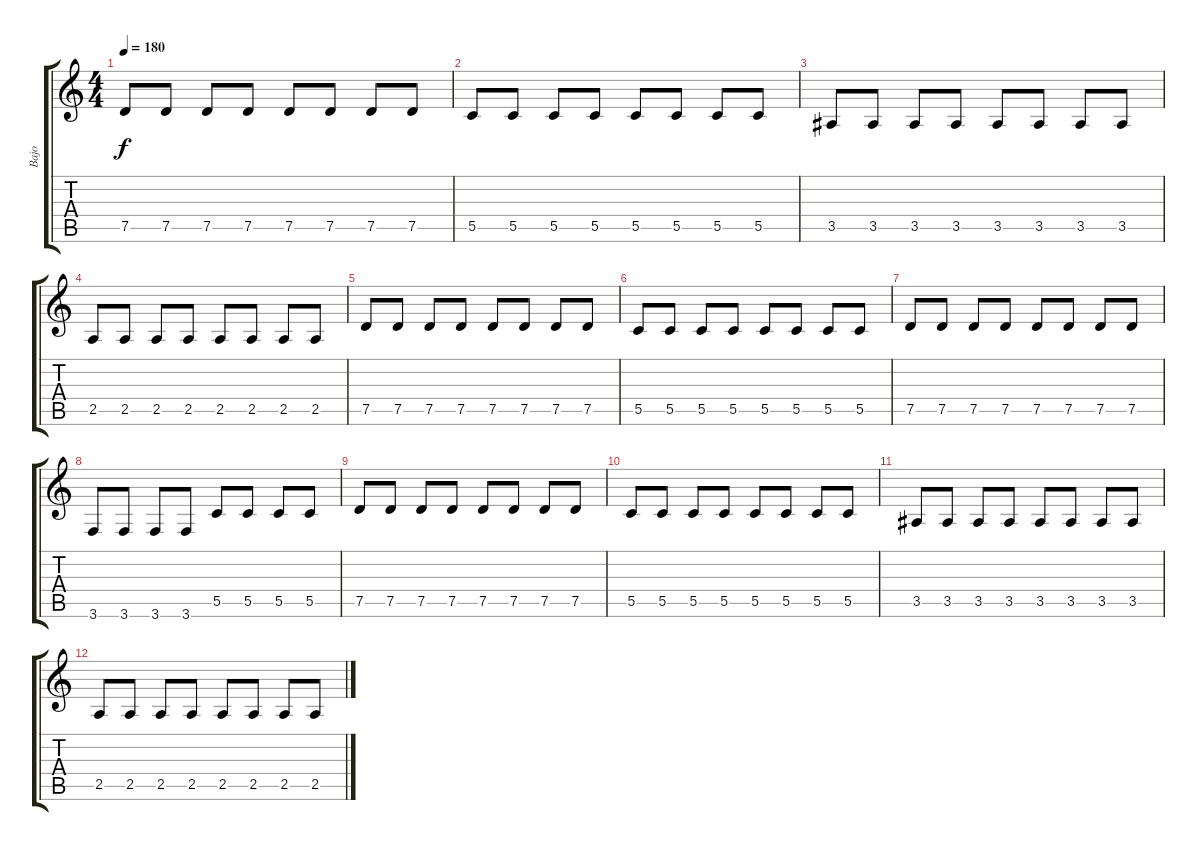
\track ("Bajo" "Bajo") {instrument electricbasspick}
\staff {score tabs}
\tuning (D4 A3 F3 C3 G2 D2) {hide}
\ts (4 4)
\tempo 180
\clef g2
\ks c
7.5.8{dy f} 7.5.8 7.5.8 7.5.8 7.5.8 7.5.8 7.5.8 7.5.8 |
5.5.8 5.5.8 5.5.8 5.5.8 5.5.8 5.5.8 5.5.8 5.5.8 |
3.5.8 3.5.8 3.5.8 3.5.8 3.5.8 3.5.8 3.5.8 3.5.8 |
2.5.8 2.5.8 2.5.8 2.5.8 2.5.8 2.5.8 2.5.8 2.5.8 |
7.5.8 7.5.8 7.5.8 7.5.8 7.5.8 7.5.8 7.5.8 7.5.8 |
5.5.8 5.5.8 5.5.8 5.5.8 5.5.8 5.5.8 5.5.8 5.5.8 |
7.5.8 7.5.8 7.5.8 7.5.8 7.5.8 7.5.8 7.5.8 7.5.8 |
3.6.8 3.6.8 3.6.8 3.6.8 5.5.8 5.5.8 5.5.8 5.5.8 |
7.5.8 7.5.8 7.5.8 7.5.8 7.5.8 7.5.8 7.5.8 7.5.8 |
5.5.8 5.5.8 5.5.8 5.5.8 5.5.8 5.5.8 5.5.8 5.5.8 |
3.5.8 3.5.8 3.5.8 3.5.8 3.5.8 3.5.8 3.5.8 3.5.8 |
2.5.8 2.5.8 2.5.8 2.5.8 2.5.8 2.5.8 2.5.8 2.5.8
